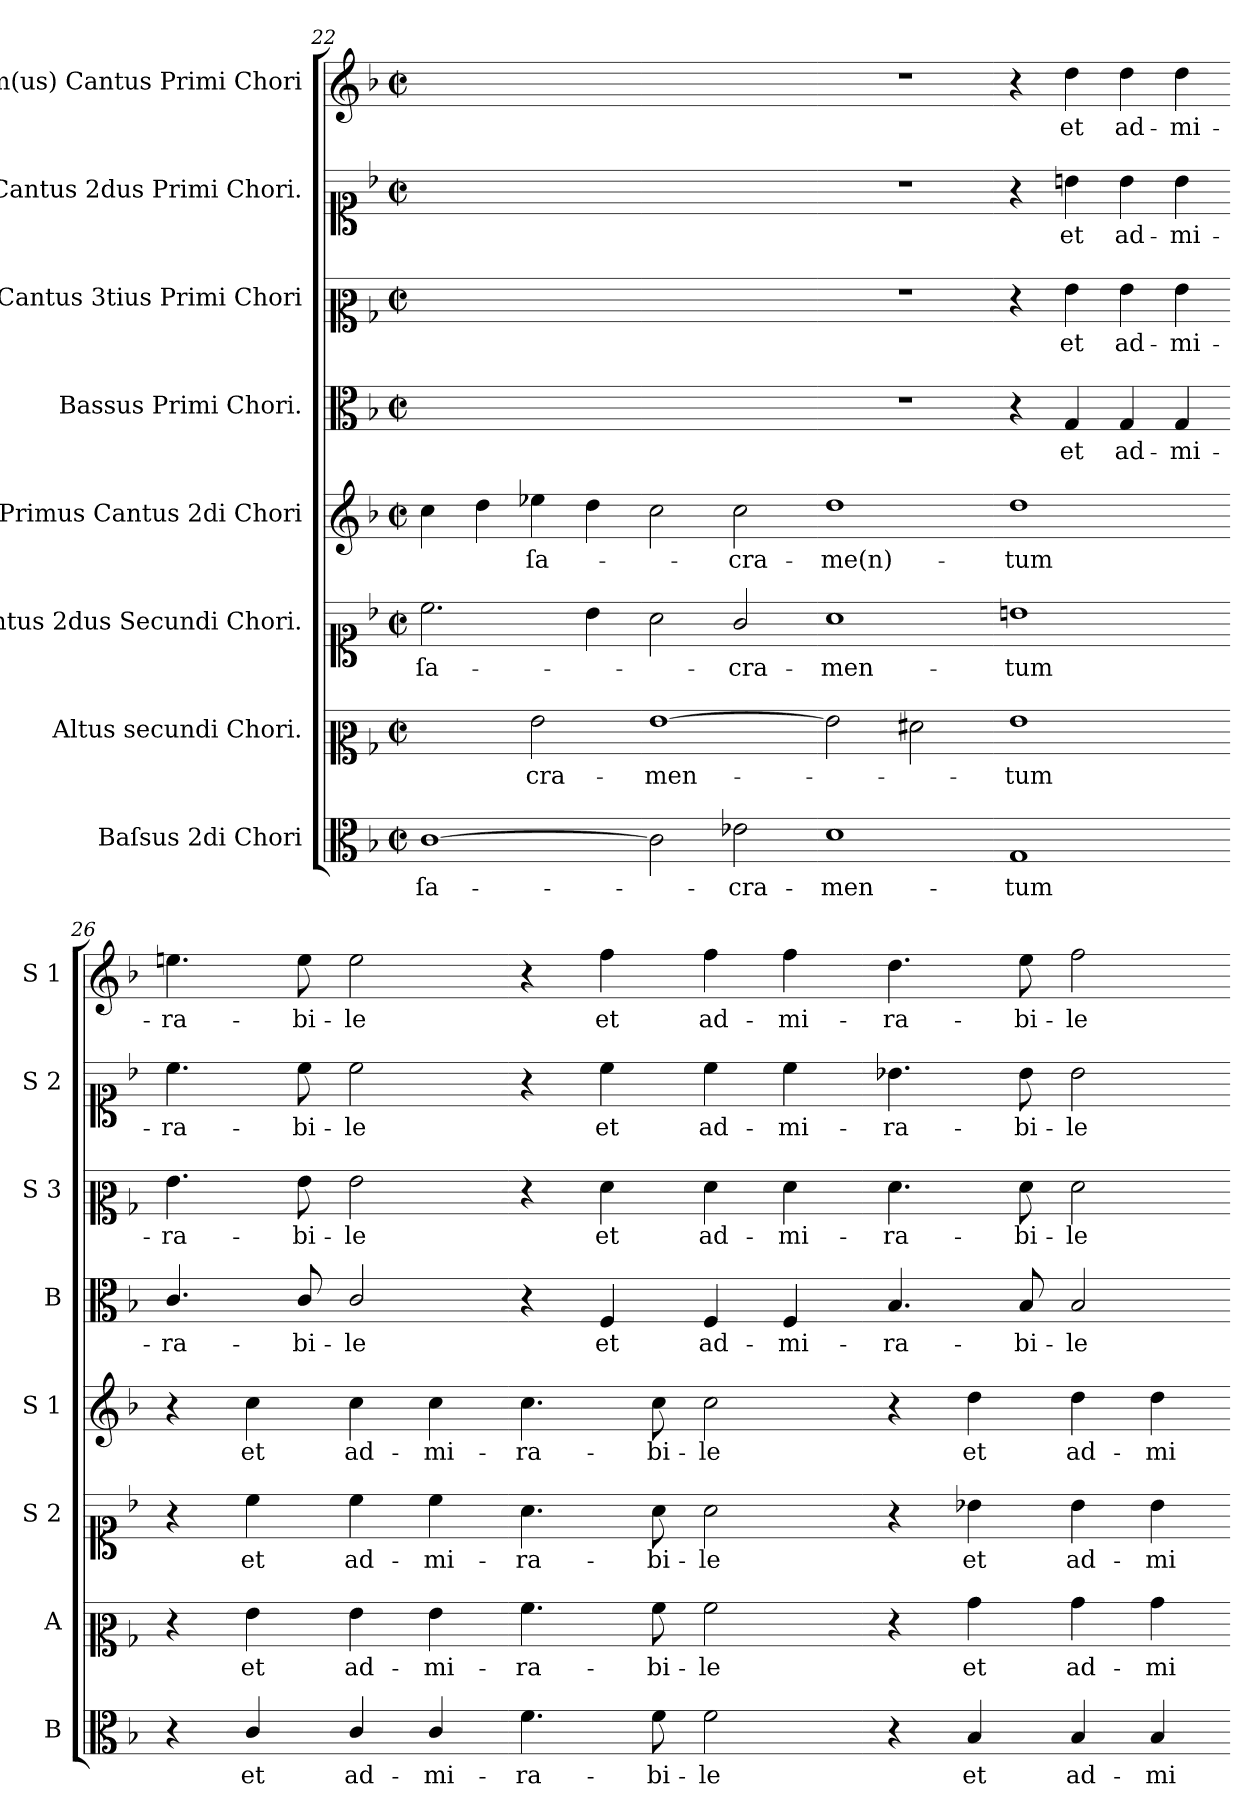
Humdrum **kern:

**kern	**text	**kern	**text	**kern	**text	**kern	**text	**kern	**text	**kern	**text	**kern	**text	**kern	**text
*part8	*part8	*part7	*part7	*part6	*part6	*part5	*part5	*part4	*part4	*part3	*part3	*part2	*part2	*part1	*part1
*staff8	*staff8	*staff7	*staff7	*staff6	*staff6	*staff5	*staff5	*staff4	*staff4	*staff3	*staff3	*staff2	*staff2	*staff1	*staff1
*I"Baſsus 2di Chori	*	*I"Altus secundi Chori.	*	*I"Cantus 2dus Secundi Chori.	*	*I"Primus Cantus 2di Chori	*	*I"Bassus Primi Chori.	*	*I"Cantus 3tius Primi Chori	*	*I"Cantus 2dus Primi Chori.	*	*I"Im(us) Cantus Primi Chori	*
*I'B	*	*I'A	*	*I'S 2	*	*I'S 1	*	*I'B	*	*I'S 3	*	*I'S 2	*	*I'S 1	*
*clefC3	*	*clefC2	*	*clefC1	*	*clefG2	*	*clefC3	*	*clefC2	*	*clefC1	*	*clefG2	*
*k[b-]	*	*k[b-]	*	*k[b-]	*	*k[b-]	*	*k[b-]	*	*k[b-]	*	*k[b-]	*	*k[b-]	*
*F:	*	*F:	*	*F:	*	*F:	*	*F:	*	*F:	*	*F:	*	*F:	*
*M2/2	*	*M2/2	*	*M2/2	*	*M2/2	*	*M2/2	*	*M2/2	*	*M2/2	*	*M2/2	*
*met(c|)	*	*met(c|)	*	*met(c|)	*	*met(c|)	*	*met(c|)	*	*met(c|)	*	*met(c|)	*	*met(c|)	*
=22	=22	=22	=22	=22	=22	=22	=22	=22	=22	=22	=22	=22	=22	=22	=22
[1c	ſa-	2ryy	.	2.cc\	ſa-	4cc\	.	1ryy	.	1ryy	.	1ryy	.	1ryy	.
.	.	.	.	.	.	4dd\	.	.	.	.	.	.	.	.	.
.	.	2g\	-cra-	.	.	4ee-X\	ſa-	.	.	.	.	.	.	.	.
.	.	.	.	4b-\	.	4dd\	.	.	.	.	.	.	.	.	.
=23-	=23-	=23-	=23-	=23-	=23-	=23-	=23-	=23-	=23-	=23-	=23-	=23-	=23-	=23-	=23-
2c]	.	[1g	-men-	2a\	.	2cc\	.	1ryy	.	1ryy	.	1ryy	.	1ryy	.
2e-X\	-cra-	.	.	2g/	-cra-	2cc\	-cra-	.	.	.	.	.	.	.	.
=24-	=24-	=24-	=24-	=24-	=24-	=24-	=24-	=24-	=24-	=24-	=24-	=24-	=24-	=24-	=24-
1d	-men-	2g]	.	1a	-men-	1dd	-me(n)-	1r	.	1r	.	1r	.	1r	.
.	.	2f#X\	.	.	.	.	.	.	.	.	.	.	.	.	.
=25-	=25-	=25-	=25-	=25-	=25-	=25-	=25-	=25-	=25-	=25-	=25-	=25-	=25-	=25-	=25-
1G	-tum	1g	-tum	1bn	-tum	1dd	-tum	4r	.	4r	.	4r	.	4r	.
.	.	.	.	.	.	.	.	4G/	et	4g\	et	4bn\	et	4dd\	et
.	.	.	.	.	.	.	.	4G/	ad-	4g\	ad-	4b\	ad-	4dd\	ad-
.	.	.	.	.	.	.	.	4G/	-mi-	4g\	-mi-	4b\	-mi-	4dd\	-mi-
=26-	=26-	=26-	=26-	=26-	=26-	=26-	=26-	=26-	=26-	=26-	=26-	=26-	=26-	=26-	=26-
4r	.	4r	.	4r	.	4r	.	4.c/	-ra-	4.g\	-ra-	4.cc\	-ra-	4.een\	-ra-
4c/	et	4g\	et	4cc\	et	4cc\	et	.	.	.	.	.	.	.	.
.	.	.	.	.	.	.	.	8c/	-bi-	8g\	-bi-	8cc\	-bi-	8ee\	-bi-
4c/	ad-	4g\	ad-	4cc\	ad-	4cc\	ad-	2c/	-le	2g\	-le	2cc\	-le	2ee\	-le
4c/	-mi-	4g\	-mi-	4cc\	-mi-	4cc\	-mi-	.	.	.	.	.	.	.	.
=27-	=27-	=27-	=27-	=27-	=27-	=27-	=27-	=27-	=27-	=27-	=27-	=27-	=27-	=27-	=27-
4.f\	-ra-	4.a\	-ra-	4.a\	-ra-	4.cc\	-ra-	4r	.	4r	.	4r	.	4r	.
!	!	!	!	!	!	!	!	!	!LO:LY:i	!	!LO:LY:i	!	!LO:LY:i	!	!LO:LY:i
.	.	.	.	.	.	.	.	4F/	et	4f\	et	4cc\	et	4ff\	et
8f\	-bi-	8a\	-bi-	8a\	-bi-	8cc\	-bi-	.	.	.	.	.	.	.	.
!	!	!	!	!	!	!	!	!	!LO:LY:i	!	!LO:LY:i	!	!LO:LY:i	!	!LO:LY:i
2f\	-le	2a\	-le	2a\	-le	2cc\	-le	4F/	ad-	4f\	ad-	4cc\	ad-	4ff\	ad-
!	!	!	!	!	!	!	!	!	!LO:LY:i	!	!LO:LY:i	!	!LO:LY:i	!	!LO:LY:i
.	.	.	.	.	.	.	.	4F/	-mi-	4f\	-mi-	4cc\	-mi-	4ff\	-mi-
=28-	=28-	=28-	=28-	=28-	=28-	=28-	=28-	=28-	=28-	=28-	=28-	=28-	=28-	=28-	=28-
!	!	!	!	!	!	!	!	!	!LO:LY:i	!	!LO:LY:i	!	!LO:LY:i	!	!LO:LY:i
4r	.	4r	.	4r	.	4r	.	4.B-/	-ra-	4.f\	-ra-	4.b-X\	-ra-	4.dd\	-ra-
!	!LO:LY:i	!	!LO:LY:i	!	!LO:LY:i	!	!LO:LY:i	!	!	!	!	!	!	!	!
4B-/	et	4b-\	et	4b-X\	et	4dd\	et	.	.	.	.	.	.	.	.
!	!	!	!	!	!	!	!	!	!LO:LY:i	!	!LO:LY:i	!	!LO:LY:i	!	!LO:LY:i
.	.	.	.	.	.	.	.	8B-/	-bi-	8f\	-bi-	8b-\	-bi-	8ee\	-bi-
!	!LO:LY:i	!	!LO:LY:i	!	!LO:LY:i	!	!LO:LY:i	!	!LO:LY:i	!	!LO:LY:i	!	!LO:LY:i	!	!LO:LY:i
4B-/	ad-	4b-\	ad-	4b-\	ad-	4dd\	ad-	2B-/	-le	2f\	-le	2b-\	-le	2ff\	-le
!	!LO:LY:i	!	!LO:LY:i	!	!LO:LY:i	!	!LO:LY:i	!	!	!	!	!	!	!	!
4B-/	-mi-	4b-\	-mi-	4b-\	-mi-	4dd\	-mi-	.	.	.	.	.	.	.	.
=-	=-	=-	=-	=-	=-	=-	=-	=-	=-	=-	=-	=-	=-	=-	=-
*-	*-	*-	*-	*-	*-	*-	*-	*-	*-	*-	*-	*-	*-	*-	*-
